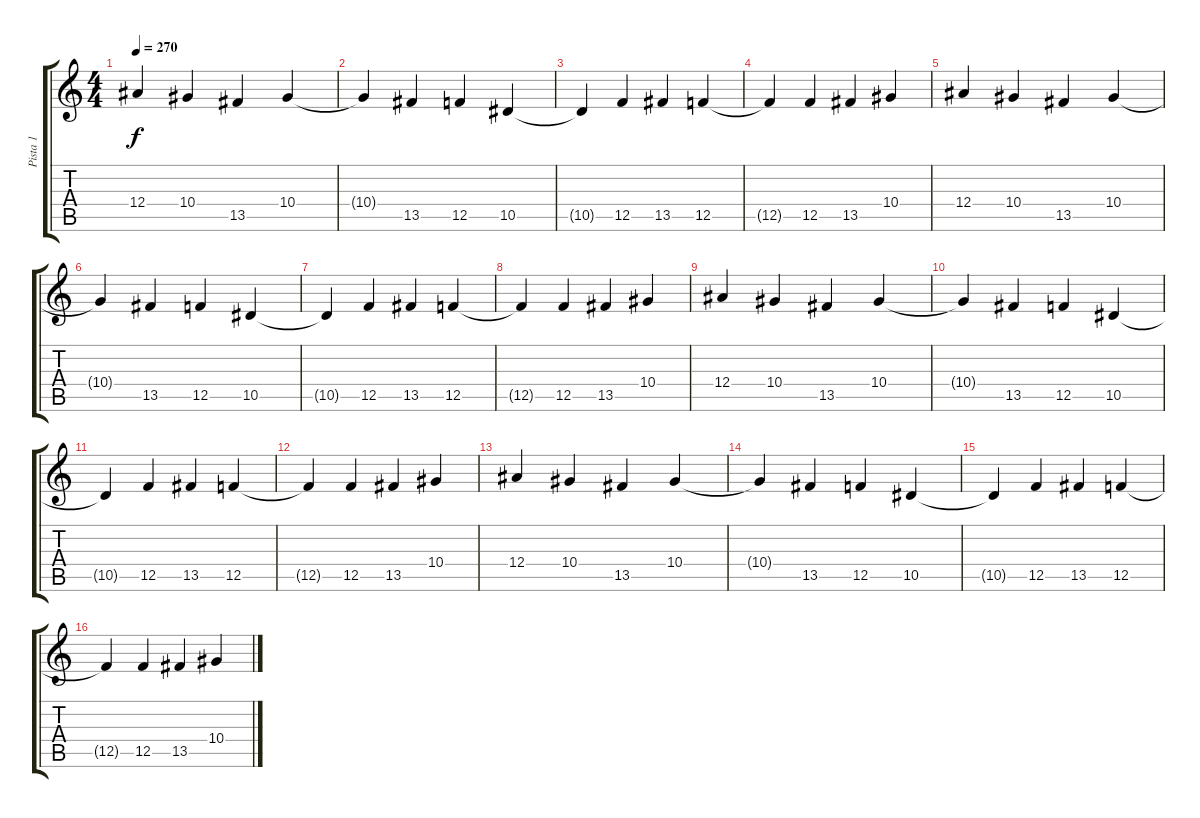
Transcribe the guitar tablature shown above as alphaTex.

\track ("Pista 1" "Pista 1") {instrument distortionguitar}
\staff {score tabs}
\tuning (C4 G3 Eb3 Bb2 F2 C2) {hide}
\ts (4 4)
\tempo 270
\clef g2
\ks c
12.4.4{dy f} 10.4.4 13.5.4 10.4.4 |
10.4{t}.4 13.5.4 12.5.4 10.5.4 |
10.5{t}.4 12.5.4 13.5.4 12.5.4 |
12.5{t}.4 12.5.4 13.5.4 10.4.4 |
12.4.4 10.4.4 13.5.4 10.4.4 |
10.4{t}.4 13.5.4 12.5.4 10.5.4 |
10.5{t}.4 12.5.4 13.5.4 12.5.4 |
12.5{t}.4 12.5.4 13.5.4 10.4.4 |
12.4.4 10.4.4 13.5.4 10.4.4 |
10.4{t}.4 13.5.4 12.5.4 10.5.4 |
10.5{t}.4 12.5.4 13.5.4 12.5.4 |
12.5{t}.4 12.5.4 13.5.4 10.4.4 |
12.4.4 10.4.4 13.5.4 10.4.4 |
10.4{t}.4 13.5.4 12.5.4 10.5.4 |
10.5{t}.4 12.5.4 13.5.4 12.5.4 |
12.5{t}.4 12.5.4 13.5.4 10.4.4
